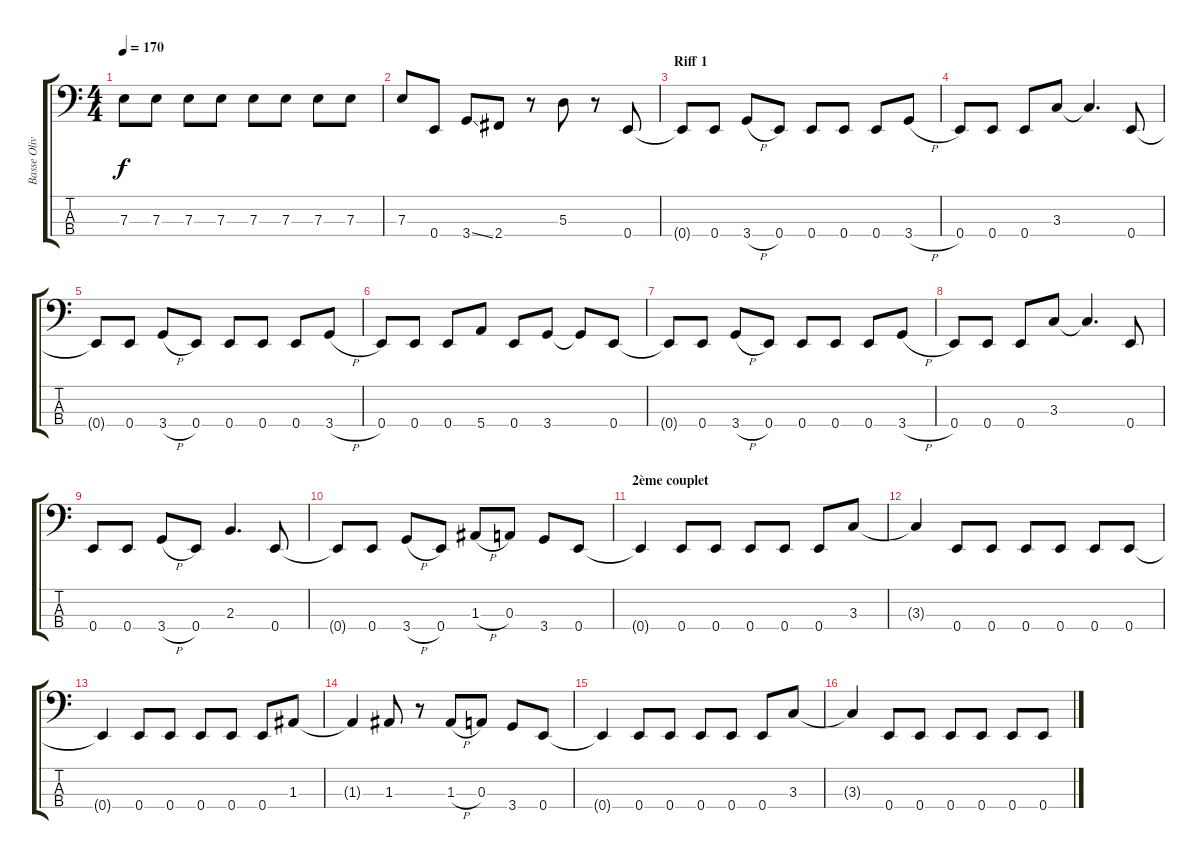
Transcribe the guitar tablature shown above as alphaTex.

\track ("Basse Oliv" "Basse Oliv") {instrument electricbassfinger}
\staff {score tabs}
\tuning (G2 D2 A1 E1) {hide}
\ts (4 4)
\tempo 170
\clef f4
\ks c
7.3{t}.8{dy f} 7.3.8 7.3.8 7.3.8 7.3.8 7.3.8 7.3.8 7.3.8 |
7.3.8 0.4.8 3.4{ss}.8 2.4.8 r.8 5.3.8 r.8 0.4.8 |
\section ("" "Riff 1")
0.4{t}.8 0.4.8 3.4{h}.8 0.4.8 0.4.8 0.4.8 0.4.8 3.4{h}.8 |
0.4.8 0.4.8 0.4.8 3.3.8 3.3{t}.4{d} 0.4.8 |
0.4{t}.8 0.4.8 3.4{h}.8 0.4.8 0.4.8 0.4.8 0.4.8 3.4{h}.8 |
0.4.8 0.4.8 0.4.8 5.4.8 0.4.8 3.4.8 3.4{t}.8 0.4.8 |
0.4{t}.8 0.4.8 3.4{h}.8 0.4.8 0.4.8 0.4.8 0.4.8 3.4{h}.8 |
0.4.8 0.4.8 0.4.8 3.3.8 3.3{t}.4{d} 0.4.8 |
0.4.8 0.4.8 3.4{h}.8 0.4.8 2.3.4{d} 0.4.8 |
0.4{t}.8 0.4.8 3.4{h}.8 0.4.8 1.3{h}.8 0.3.8 3.4.8 0.4.8 |
\section ("" "2ème couplet")
0.4{t}.4 0.4.8 0.4.8 0.4.8 0.4.8 0.4.8 3.3.8 |
3.3{t}.4 0.4.8 0.4.8 0.4.8 0.4.8 0.4.8 0.4.8 |
0.4{t}.4 0.4.8 0.4.8 0.4.8 0.4.8 0.4.8 1.3.8 |
1.3{t}.4 1.3.8 r.8 1.3{h}.8 0.3.8 3.4.8 0.4.8 |
0.4{t}.4 0.4.8 0.4.8 0.4.8 0.4.8 0.4.8 3.3.8 |
3.3{t}.4 0.4.8 0.4.8 0.4.8 0.4.8 0.4.8 0.4.8
